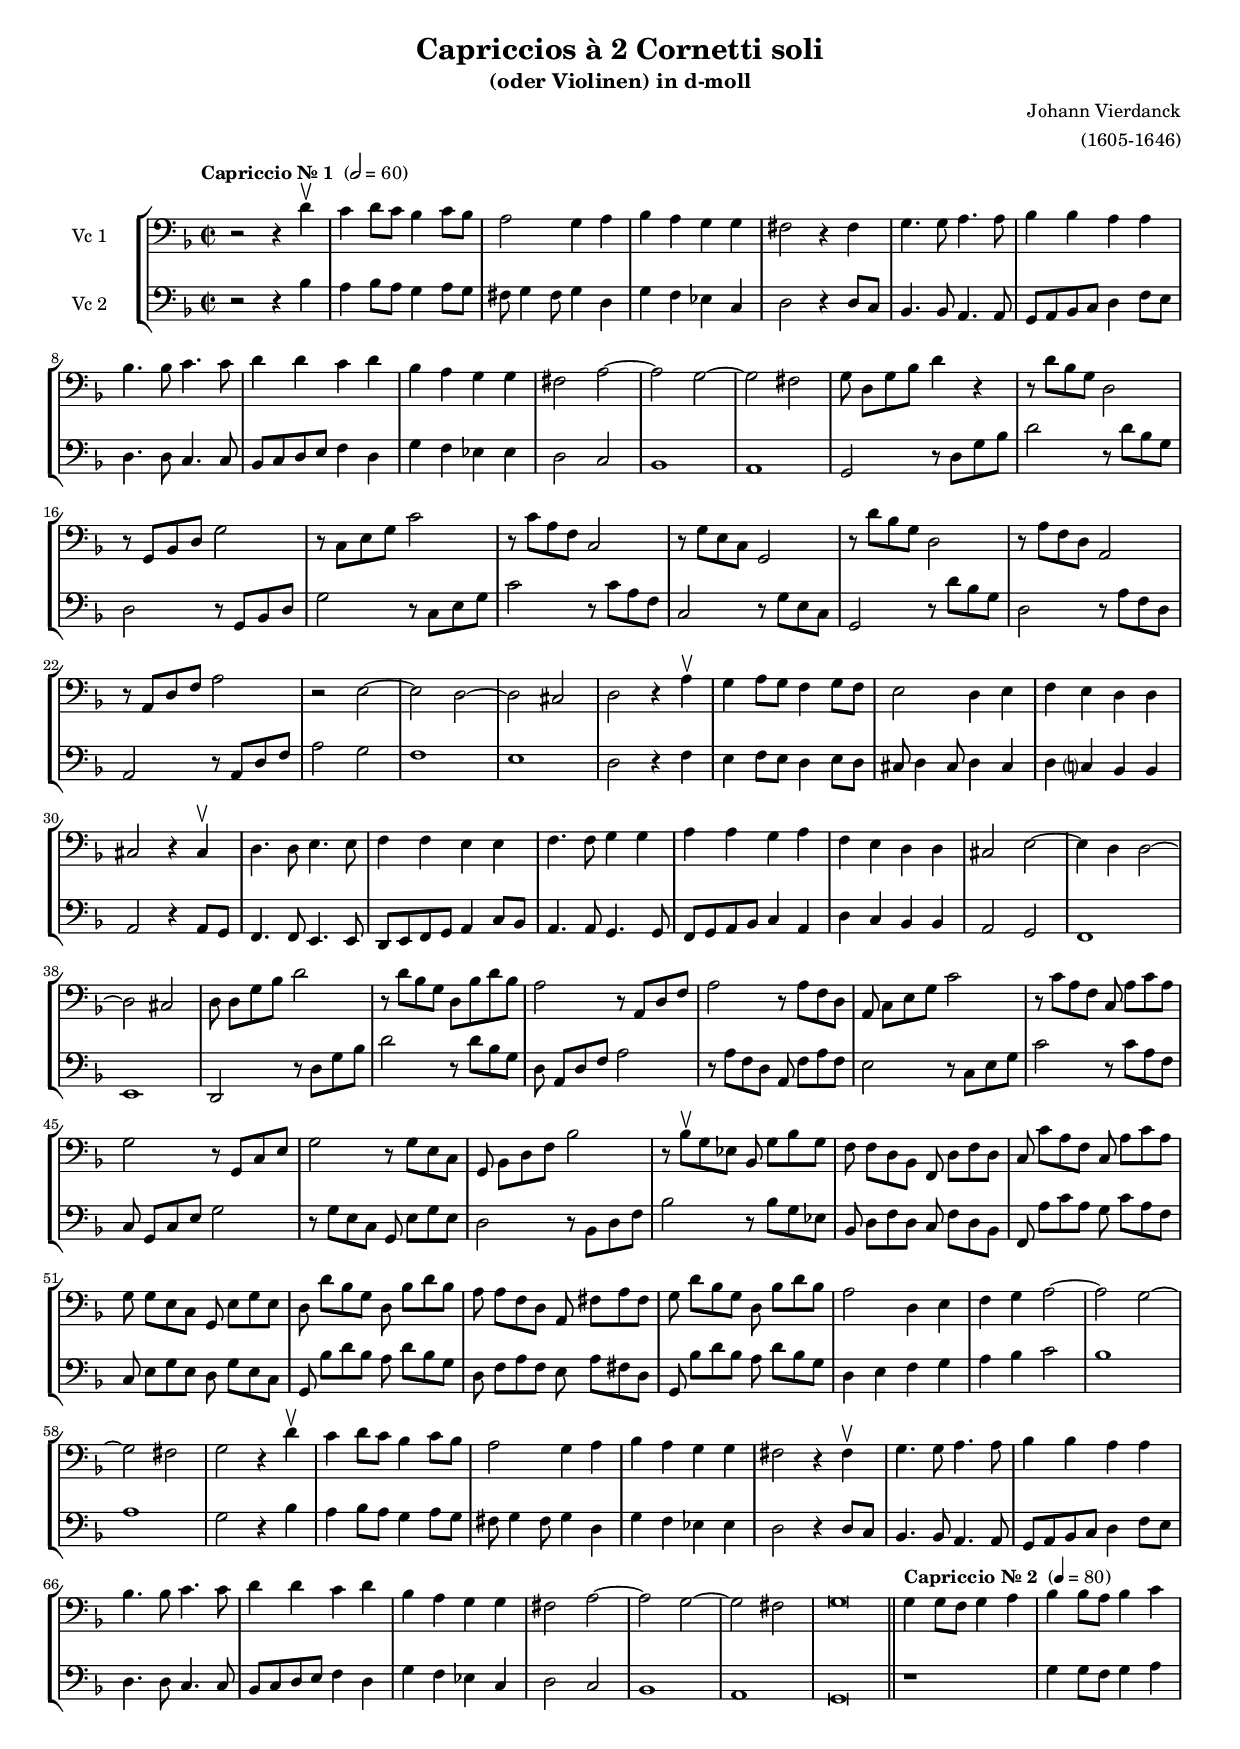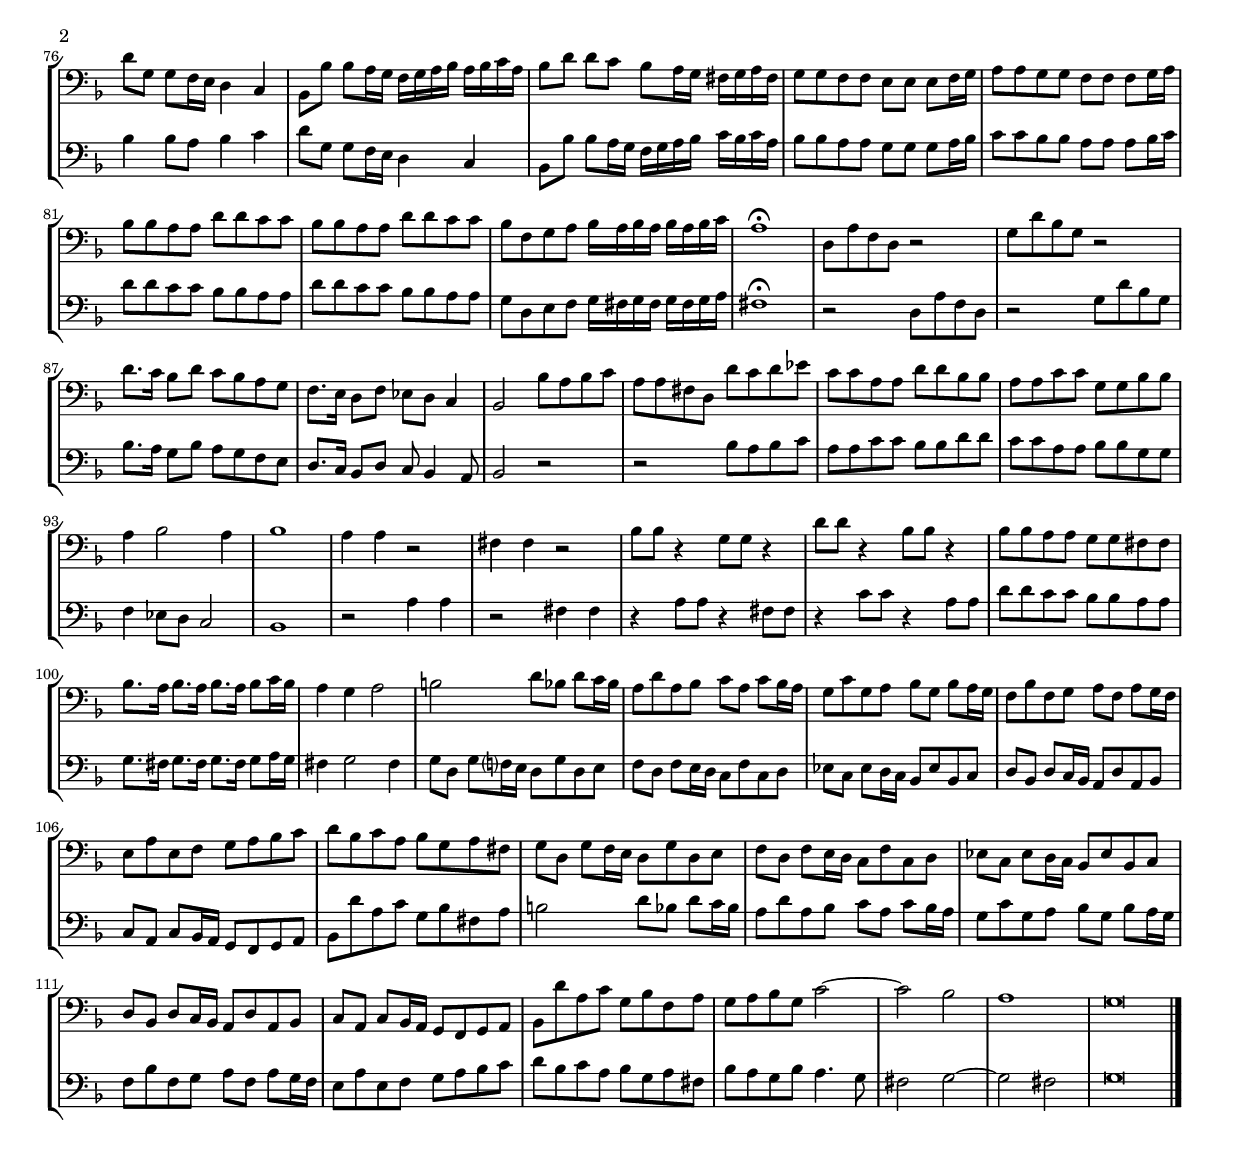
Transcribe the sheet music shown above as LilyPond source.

\version "2.12.3"
\include "deutsch.ly"

#(set-global-staff-size 16)

\header {
  title = "Capriccios à 2 Cornetti soli"
  subtitle = "(oder Violinen) in d-moll"
  composer = "Johann Vierdanck"
  arranger = "(1605-1646)"
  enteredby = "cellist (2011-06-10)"
}

voiceconsts = {
 \key a \minor
 \time 2/2
 \clef "bass"
% \clef "treble"
% \numericTimeSignature
 \compressFullBarRests
 \tempo "Capriccio Nr. 1 " 2=60
}

%minstr = "harpsichord"
%minstr = "clarinet"
%minstr = "accordion"
minstr = "bassoon"

va = \relative c''' {
   \voiceconsts

   r2 r4 a\upbow
   g a8 g f4 g8 f
   e2 d4 e
   f e d d
   cis2 r4 cis

   d4. d8 e4. e8
   f4 f e e
   f4. f8 g4. g8
   a4 a g a
   f e d d
   cis2 e~

   e d~
   d cis
   d8 a[ d f] a4 r
   r8 a[ f d] a2
   r8 d,[ f a] d2
   r8 g,[ h d] g2

   r8 g[ e c] g2
   r8 d'[ h g] d2
   r8 a''[ f d] a2
   r8 e'[ c a] e2
   r8 e[ a c] e2

   r h~
   h a~
   a gis
   a r4 e'\upbow
   d e8 d c4 d8 c
   h2 a4 h
   c h a a

   gis2 r4 gis\upbow
   a4. a8 h4. h8
   c4 c h h
   c4. c8 d4 d
   e e d e

   c h a a
   gis2 h~
   h4 a a2~
   a gis
   a8 a[ d f] a2
   r8 a[ f d] a f' a f

   e2 r8 e, a c
   e2 r8 e c a
   e g[ h d] g2
   r8 g[ e c] g e'[ g e]
   d2 r8 d, g h

   d2 r8 d h g
   d f[ a c] f2
   r8 f[\upbow d b] f d'[ f d]
   c c[ a f] c a'[ c a]
   g g'[ e c] g e'[ g e]

   d d[ h g] d h'[ d h]
   a a'[ f d] a f'[ a f]
   e e[ c a] e cis'[ e cis]
   d a'[ f d] a f'[ a f]
   e2 a,4 h

   c d e2~
   e d~
   d cis
   d r4 a'\upbow
   g a8 g f4 g8 f
   e2 d4 e

   f e d d
   cis2 r4 cis\upbow
   d4. d8 e4. e8
   f4 f e e
   f4. f8 g4. g8

   a4 a g a
   f e d d
   cis2 e~
   e d~
   d cis
   d\breve \bar "||"

   \tempo "Capriccio Nr. 2 " 4=80
   d4 d8 c d4 e
   f f8 e f4 g
   a8 d, d[ c16 h] a4 g
   f8 f' f[ e16 d] c d e f e[ f g e]

   f8 a a[ g] f e16 d cis[ d e cis]
   d8 d c c h h h[ c16 d]
   e8 e d d c c c[ d16 e]

   f8 f e e a a g g
   f f e e a a g g
   f c d e f16[ e f e] f e f g
   e1\fermata

   a,8 e' c a r2
   d8 a' f d r2
   a'8. g16 f8[ a] g f e d

   c8. h16 a8[ c] b a g4
   f2 f'8 e f g
   e e cis a a' g a b
   g g e e a a f f

   e e g g d d f f
   e4 f2 e4
   f1
   e4 e r2
   cis4 cis r2

   f8 f r4 d8 d r4
   a'8 a r4 f8 f r4
   f8 f e e d d cis cis

   f8. e16 f8.[ e16] f8. e16 f8[ g16 f]
   e4 d e2
   fis a8 f a[ g16 f]

   e8 a e f g e g[ f16 e]
   d8 g d e f d f[ e16 d]
   c8 f c d e c e[ d16 c]

   h8 e h c d e f g
   a f g e f d e cis
   d a d[ c16 h] a8 d a h

   c a c[ h16 a] g8 c g a
   b g b[ a16 g] f8 b f g
   a f a[ g16 f] e8 a e f

   g e g[ f16 e] d8 c d e
   f a' e g d f c e
   d e f d g2~
   g f
   e1
   d\breve \bar "|."
}

vb = \relative c'' {
   \voiceconsts

   r2 r4 f
   e f8 e d4 e8 d
   cis d4 cis8 d4 a
   d c b g
   a2 r4 a8 g

   f4. f8 e4. e8
   d e f g a4 c8 h
   a4. a8 g4. g8
   f g a h c4 a
   d c b b
   a2 g

   f1
   e
   d2 r8 a'[ d f]
   a2 r8 a[ f d]
   a2 r8 d,[ f a]
   d2 r8 g,[ h d]

   g2 r8 g[ e c]
   g2 r8 d'[ h g]
   d2 r8 a''[ f d]
   a2 r8 e'[ c a]
   e2 r8 e[ a c]

   e2 d
   c1
   h
   a2 r4 c
   h c8 h a4 h8 a
   gis a4 gis8 a4 gis
   a g? f f

   e2 r4 e8 d
   c4. c8 h4. h8
   a h c d e4 g8 f
   e4. e8 d4. d8
   c d e f g4 e

   a g f f
   e2 d
   c1
   h
   a2 r8 a' d f
   a2 r8 a f d

   a e[ a c] e2
   r8 e[ c a] e c'[ e c]
   h2 r8 g h d
   g2 r8 g e c
   g d[ g h] d2

   r8 d[ h g] d h'[ d h]
   a2 r8 f a c
   f2 r8 f d b
   f a[ c a] g c[ a f]
   c e'[ g e] d g[ e c]

   g h[ d h] a d[ h g]
   d f'[ a f] e a[ f d]
   a c[ e c] h e[ cis a]
   d, f'[ a f] e a[ f d]
   a4 h c d

   e f g2
   f1
   e
   d2 r4 f
   e f8 e d4 e8 d
   cis d4 cis8 d4 a

   d c b b
   a2 r4 a8 g
   f4. f8 e4. e8
   d e f g a4 c8 h
   a4. a8 g4. g8

   f g a h c4 a
   d c b g
   a2 g
   f1
   e
   d\breve \bar "||"

   \tempo "Capriccio Nr. 2 " 4=80
   r1
   d'4 d8 c d4 e
   f f8 e f4 g
   a8 d, d[ c16 h] a4 g

   f8 f' f[ e16 d] c d e f g[ f g e]
   f8 f e e d d d[ e16 f]
   g8 g f f e e e[ f16 g]

   a8 a g g f f e e
   a a g g f f e e
   d a h c d16 cis d cis d[ cis d e]
   cis1\fermata

   r2 a8 e' c a
   r2 d8 a' f d
   f8. e16 d8[ f] e d c h

   a8. g16 f8[ a] g f4 e8
   f2 r
   r f'8 e f g
   e e g g f f a a

   g g e e f f d d
   c4 b8 a g2
   f1
   r2 e'4 e
   r2 cis4 cis

   r e8 e r4 cis8 cis
   r4 g'8 g r4 e8 e
   a a g g f f e e

   d8. cis16 d8.[ cis16] d8. cis16 d8[ e16 d]
   cis4 d2 cis4
   d8 a d[ c?16 h] a8 d a h

   c a c[ h16 a] g8 c g a
   b g b[ a16 g] f8 b f g
   a f a[ g16 f] e8 a e f

   g e g[ f16 e] d8 c d e
   f a' e g d f cis e
   fis2 a8[ f] a g16 f

   e8 a e f g e g[ f16 e]
   d8 g d e f d f[ e16 d]
   c8 f c d e c e[ d16 c]

   h8 e h c d e f g
   a f g e f d e cis
   f e d f e4. d8
   cis2 d~
   d cis
   d\breve \bar "|."
}


\book {
  \score {
    \new StaffGroup <<
      \new Staff {
	\set Staff.midiInstrument = \minstr
	\set Staff.instrumentName = #"Vc 1"
	\transpose a d, { \va }
      }

      \new Staff {
	\set Staff.midiInstrument = \minstr
	\set Staff.instrumentName = #"Vc 2"
	\transpose a d, { \vb }
      }
    >>

    \layout {}

    \midi {
      \context {
	\Score
	tempoWholesPerMinute = #(ly:make-moment 60 2)
      }
    }
  }
}
